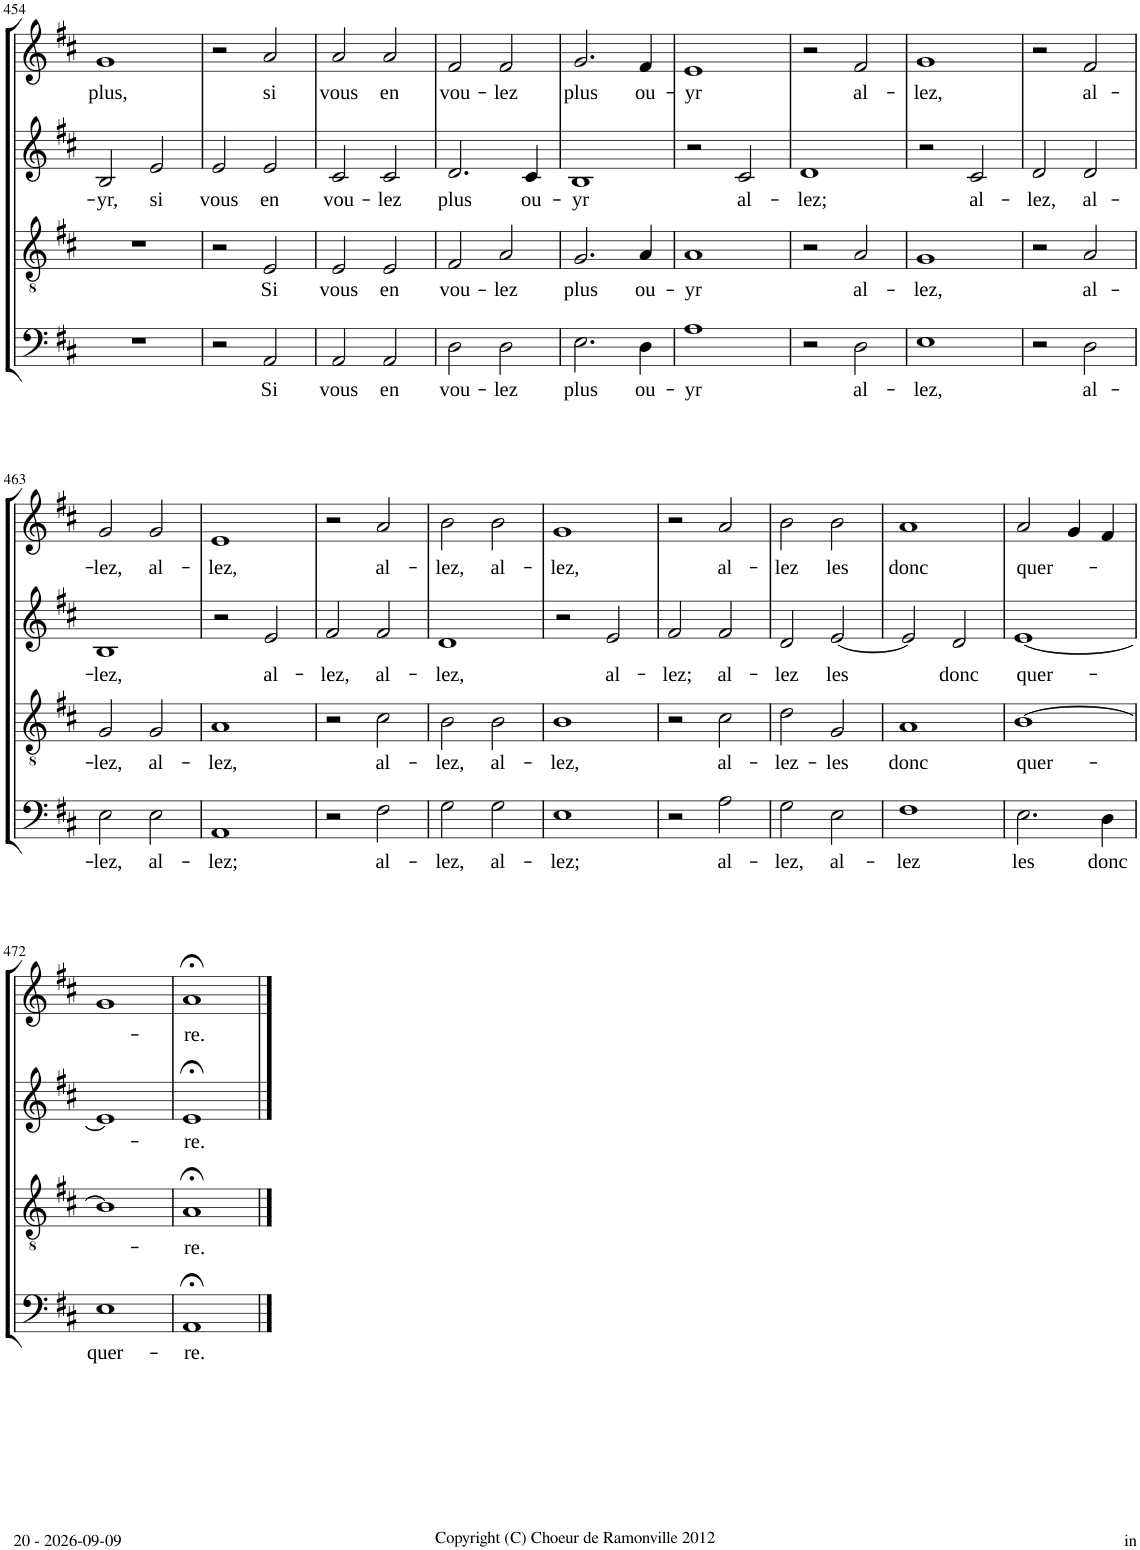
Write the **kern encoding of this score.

**kern	**text	**kern	**text	**kern	**text	**kern	**text
*part4	*part4	*part3	*part3	*part2	*part2	*part1	*part1
*staff4	*staff4	*staff3	*staff3	*staff2	*staff2	*staff1	*staff1
*I"Basse	*	*I"Ténor	*	*I"Alto	*	*I"Soprano	*
*I'B	*	*I'T	*	*	*	*I'S	*
!!LO:PB:g=z
*clefF4	*	*clefGv2	*	*clefG2	*	*clefG2	*
*k[f#c#]	*	*k[f#c#]	*	*k[f#c#]	*	*k[f#c#]	*
*M4/4	*	*M4/4	*	*M4/4	*	*M4/4	*
*met(c|)	*	*met(c|)	*	*met(c|)	*	*met(c|)	*
=454	=454	=454	=454	=454	=454	=454	=454
!	!	!	!	!	!LO:LY:b	!	!LO:LY:b
1r	.	1r	.	2B/	-yr,	1g	plus,
!	!	!	!	!	!LO:LY:b	!	!
.	.	.	.	2e/	si	.	.
=455	=455	=455	=455	=455	=455	=455	=455
!	!	!	!	!	!LO:LY:b	!	!
2r	.	2r	.	2e/	vous	2r	.
!	!LO:LY:b	!	!LO:LY:b	!	!LO:LY:b	!	!LO:LY:b
2AA/	Si	2E/	Si	2e/	en	2a/	si
=456	=456	=456	=456	=456	=456	=456	=456
!	!LO:LY:b	!	!LO:LY:b	!	!LO:LY:b	!	!LO:LY:b
2AA/	vous	2E/	vous	2c#/	vou-	2a/	vous
!	!LO:LY:b	!	!LO:LY:b	!	!LO:LY:b	!	!LO:LY:b
2AA/	en	2E/	en	2c#/	-lez	2a/	en
=457	=457	=457	=457	=457	=457	=457	=457
!	!LO:LY:b	!	!LO:LY:b	!	!LO:LY:b	!	!LO:LY:b
2D\	vou-	2F#/	vou-	2.d/	plus	2f#/	vou-
!	!LO:LY:b	!	!LO:LY:b	!	!	!	!LO:LY:b
2D\	-lez	2A/	-lez	.	.	2f#/	-lez
!	!	!	!	!	!LO:LY:b	!	!
.	.	.	.	4c#/	ou-	.	.
=458	=458	=458	=458	=458	=458	=458	=458
!	!LO:LY:b	!	!LO:LY:b	!	!LO:LY:b	!	!LO:LY:b
2.E\	plus	2.G/	plus	1B	-yr	2.g/	plus
!	!LO:LY:b	!	!LO:LY:b	!	!	!	!LO:LY:b
4D\	ou-	4A/	ou-	.	.	4f#/	ou-
=459	=459	=459	=459	=459	=459	=459	=459
!	!LO:LY:b	!	!LO:LY:b	!	!	!	!LO:LY:b
1A	-yr	1A	-yr	2r	.	1e	-yr
!	!	!	!	!	!LO:LY:b	!	!
.	.	.	.	2c#/	al-	.	.
=460	=460	=460	=460	=460	=460	=460	=460
!	!	!	!	!	!LO:LY:b	!	!
2r	.	2r	.	1d	-lez;	2r	.
!	!LO:LY:b	!	!LO:LY:b	!	!	!	!LO:LY:b
2D\	al-	2A/	al-	.	.	2f#/	al-
=461	=461	=461	=461	=461	=461	=461	=461
!	!LO:LY:b	!	!LO:LY:b	!	!	!	!LO:LY:b
1E	-lez,	1G	-lez,	2r	.	1g	-lez,
!	!	!	!	!	!LO:LY:b	!	!
.	.	.	.	2c#/	al-	.	.
=462	=462	=462	=462	=462	=462	=462	=462
!	!	!	!	!	!LO:LY:b	!	!
2r	.	2r	.	2d/	-lez,	2r	.
!	!LO:LY:b	!	!LO:LY:b	!	!LO:LY:b	!	!LO:LY:b
2D\	al-	2A/	al-	2d/	al-	2f#/	al-
!!LO:LB:g=z
=463	=463	=463	=463	=463	=463	=463	=463
!	!LO:LY:b	!	!LO:LY:b	!	!LO:LY:b	!	!LO:LY:b
2E\	-lez,	2G/	-lez,	1B	-lez,	2g/	-lez,
!	!LO:LY:b	!	!LO:LY:b	!	!	!	!LO:LY:b
2E\	al-	2G/	al-	.	.	2g/	al-
=464	=464	=464	=464	=464	=464	=464	=464
!	!LO:LY:b	!	!LO:LY:b	!	!	!	!LO:LY:b
1AA	-lez;	1A	-lez,	2r	.	1e	-lez,
!	!	!	!	!	!LO:LY:b	!	!
.	.	.	.	2e/	al-	.	.
=465	=465	=465	=465	=465	=465	=465	=465
!	!	!	!	!	!LO:LY:b	!	!
2r	.	2r	.	2f#/	-lez,	2r	.
!	!LO:LY:b	!	!LO:LY:b	!	!LO:LY:b	!	!LO:LY:b
2F#\	al-	2c#\	al-	2f#/	al-	2a/	al-
=466	=466	=466	=466	=466	=466	=466	=466
!	!LO:LY:b	!	!LO:LY:b	!	!LO:LY:b	!	!LO:LY:b
2G\	-lez,	2B\	-lez,	1d	-lez,	2b\	-lez,
!	!LO:LY:b	!	!LO:LY:b	!	!	!	!LO:LY:b
2G\	al-	2B\	al-	.	.	2b\	al-
=467	=467	=467	=467	=467	=467	=467	=467
!	!LO:LY:b	!	!LO:LY:b	!	!	!	!LO:LY:b
1E	-lez;	1B	-lez,	2r	.	1g	-lez,
!	!	!	!	!	!LO:LY:b	!	!
.	.	.	.	2e/	al-	.	.
=468	=468	=468	=468	=468	=468	=468	=468
!	!	!	!	!	!LO:LY:b	!	!
2r	.	2r	.	2f#/	-lez;	2r	.
!	!LO:LY:b	!	!LO:LY:b	!	!LO:LY:b	!	!LO:LY:b
2A\	al-	2c#\	al-	2f#/	al-	2a/	al-
=469	=469	=469	=469	=469	=469	=469	=469
!	!LO:LY:b	!	!LO:LY:b	!	!LO:LY:b	!	!LO:LY:b
2G\	-lez,	2d\	-lez-	2d/	-lez	2b\	-lez
!	!LO:LY:b	!	!LO:LY:b	!	!LO:LY:b	!	!LO:LY:b
2E\	al-	2G/	-les	[2e/	les	2b\	les
=470	=470	=470	=470	=470	=470	=470	=470
!	!LO:LY:b	!	!LO:LY:b	!	!	!	!LO:LY:b
1F#	-lez	1A	donc	2e/]	.	1a	donc
!	!	!	!	!	!LO:LY:b	!	!
.	.	.	.	2d/	donc	.	.
=471	=471	=471	=471	=471	=471	=471	=471
!	!LO:LY:b	!	!LO:LY:b	!	!LO:LY:b	!	!LO:LY:b
2.E\	les	[1B	quer-	[1e	quer-	2a/	quer-
.	.	.	.	.	.	4g/	.
!	!LO:LY:b	!	!	!	!	!	!
4D\	donc	.	.	.	.	4f#/	.
!!LO:LB:g=z
=472	=472	=472	=472	=472	=472	=472	=472
!	!LO:LY:b	!	!	!	!	!	!
1E	quer-	1B]	.	1e]	.	1g	.
=473	=473	=473	=473	=473	=473	=473	=473
!	!LO:LY:b	!	!LO:LY:b	!	!LO:LY:b	!	!LO:LY:b
1AA;<	-re.	1A;<	-re.	1e;<	-re.	1a;<	-re.
==	==	==	==	==	==	==	==
*-	*-	*-	*-	*-	*-	*-	*-
